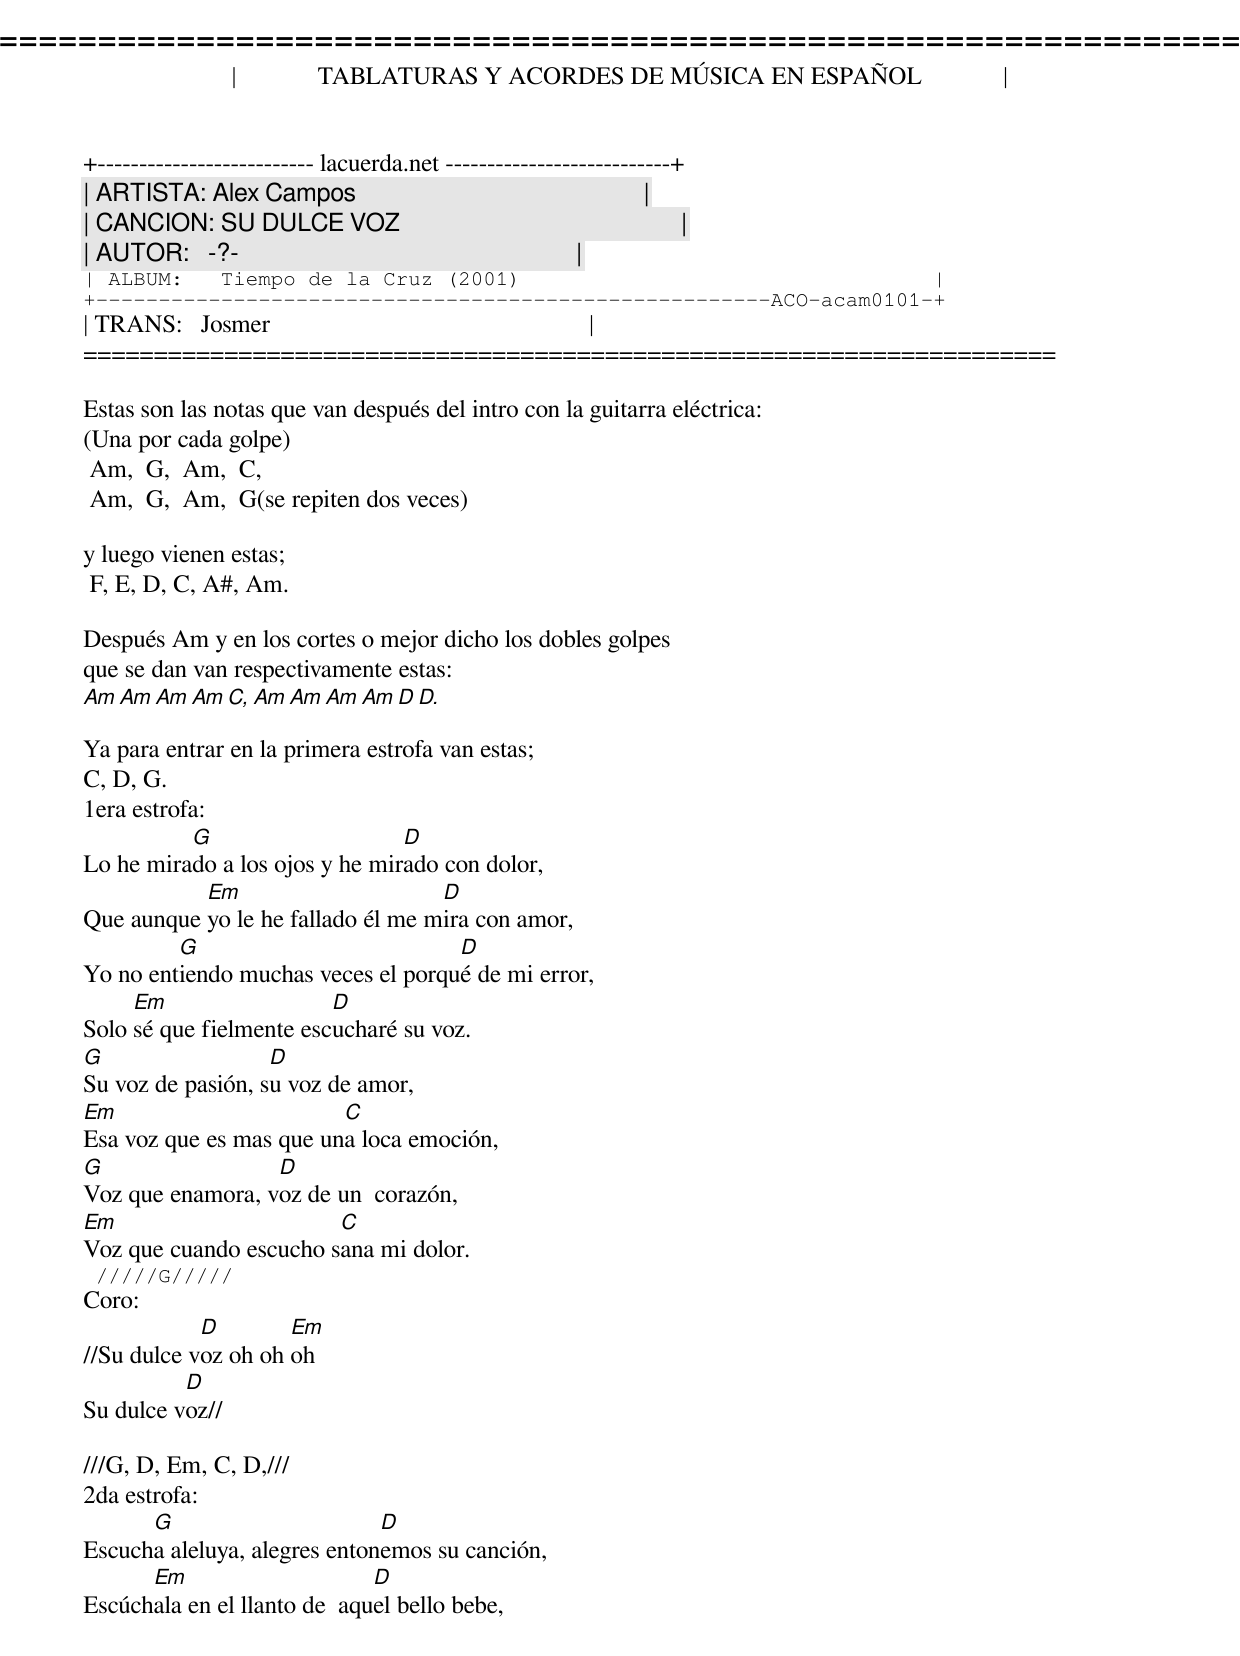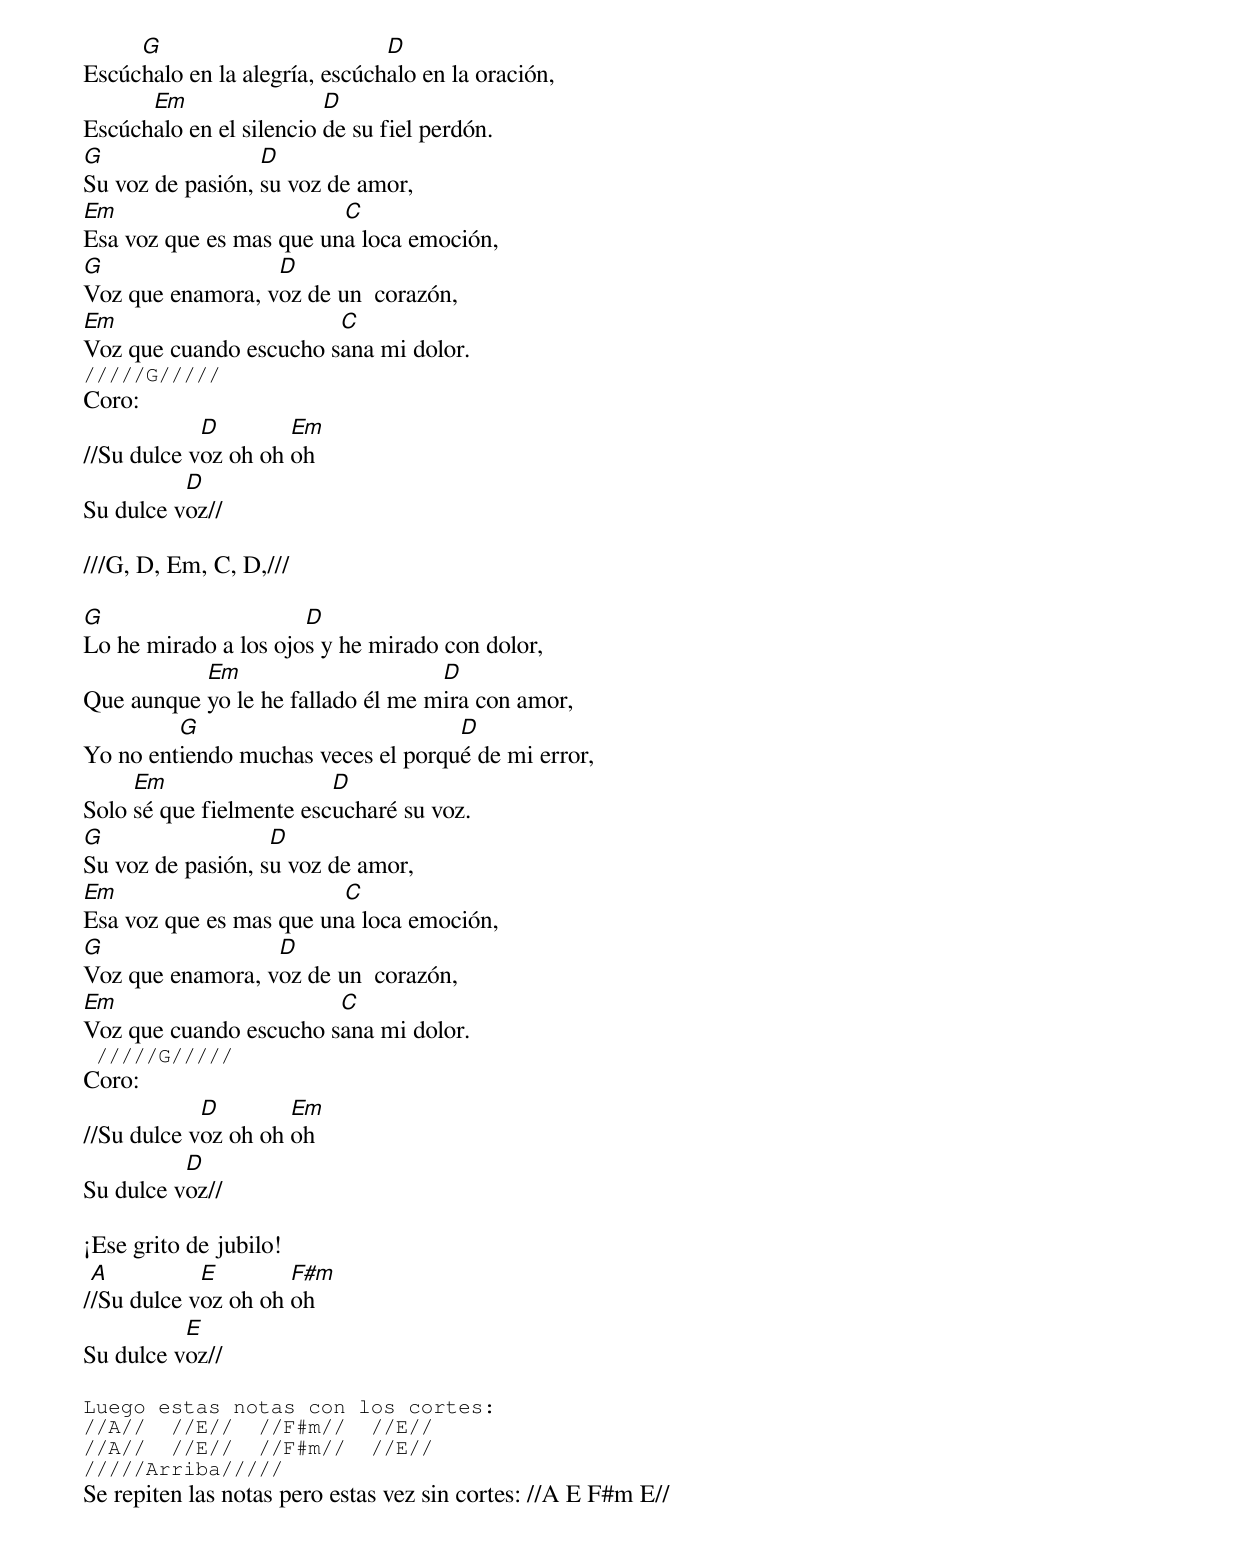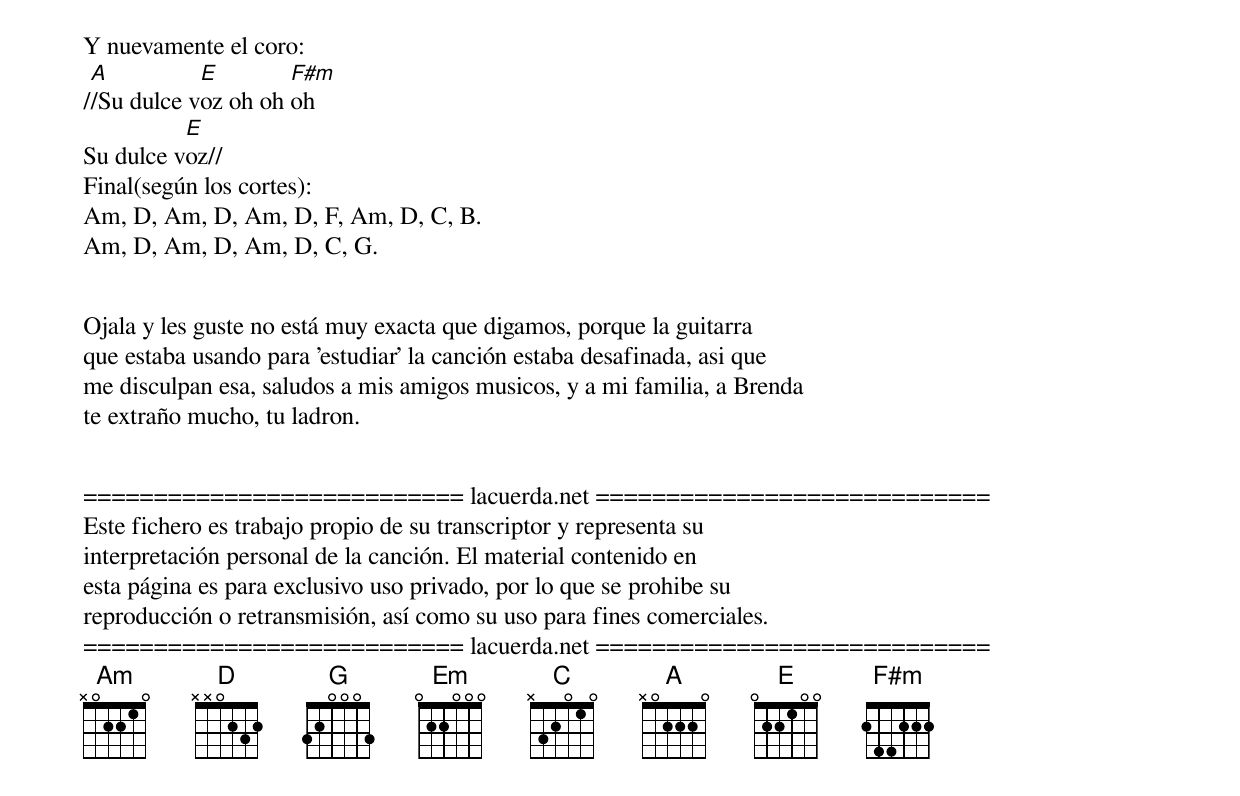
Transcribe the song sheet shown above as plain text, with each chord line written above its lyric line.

=====================================================================
|             TABLATURAS Y ACORDES DE MÚSICA EN ESPAÑOL             |
+-------------------------- lacuerda.net ---------------------------+
| ARTISTA: Alex Campos                                              |
| CANCION: SU DULCE VOZ                                             |
| AUTOR:   -?-                                                      |
| ALBUM:   Tiempo de la Cruz (2001)                                 |
+------------------------------------------------------ACO-acam0101-+
| TRANS:   Josmer                                                   |
=====================================================================

Estas son las notas que van después del intro con la guitarra eléctrica:
(Una por cada golpe)
 Am,  G,  Am,  C,
 Am,  G,  Am,  G(se repiten dos veces)

y luego vienen estas;
 F, E, D, C, A#, Am.

Después Am y en los cortes o mejor dicho los dobles golpes
que se dan van respectivamente estas:
Am Am  Am Am  C, Am Am Am Am D D.

Ya para entrar en la primera estrofa van estas;
C, D, G.
1era estrofa:
          G                     D
Lo he mirado a los ojos y he mirado con dolor,
           Em                      D
Que aunque yo le he fallado él me mira con amor,
         G                          D
Yo no entiendo muchas veces el porqué de mi error,
     Em                  D
Solo sé que fielmente escucharé su voz.
G                  D
Su voz de pasión, su voz de amor,
Em                       C
Esa voz que es mas que una loca emoción,
G                 D
Voz que enamora, voz de un  corazón,
Em                      C
Voz que cuando escucho sana mi dolor.
 /////G/////
Coro:
            D        Em
//Su dulce voz oh oh oh
          D
Su dulce voz//

///G, D, Em, C, D,///
2da estrofa:
      G                       D
Escucha aleluya, alegres entonemos su canción,
      Em                      D
Escúchala en el llanto de  aquel bello bebe,
     G                         D
Escúchalo en la alegría, escúchalo en la oración,
      Em                 D
Escúchalo en el silencio de su fiel perdón.
G                 D
Su voz de pasión, su voz de amor,
Em                       C
Esa voz que es mas que una loca emoción,
G                 D
Voz que enamora, voz de un  corazón,
Em                      C
Voz que cuando escucho sana mi dolor.
/////G/////
Coro:
            D        Em
//Su dulce voz oh oh oh
          D
Su dulce voz//

///G, D, Em, C, D,///

G                     D
Lo he mirado a los ojos y he mirado con dolor,
           Em                      D
Que aunque yo le he fallado él me mira con amor,
         G                          D
Yo no entiendo muchas veces el porqué de mi error,
     Em                  D
Solo sé que fielmente escucharé su voz.
G                  D
Su voz de pasión, su voz de amor,
Em                       C
Esa voz que es mas que una loca emoción,
G                 D
Voz que enamora, voz de un  corazón,
Em                      C
Voz que cuando escucho sana mi dolor.
 /////G/////
Coro:
            D        Em
//Su dulce voz oh oh oh
          D
Su dulce voz//

¡Ese grito de jubilo!
 A          E        F#m
//Su dulce voz oh oh oh
          E
Su dulce voz//

Luego estas notas con los cortes:
//A//  //E//  //F#m//  //E//
//A//  //E//  //F#m//  //E//
/////Arriba/////
Se repiten las notas pero estas vez sin cortes: //A E F#m E//
Y nuevamente el coro:
 A          E        F#m
//Su dulce voz oh oh oh
          E
Su dulce voz//
Final(según los cortes):
Am, D, Am, D, Am, D, F, Am, D, C, B.
Am, D, Am, D, Am, D, C, G.


Ojala y les guste no está muy exacta que digamos, porque la guitarra
que estaba usando para 'estudiar' la canción estaba desafinada, asi que
me disculpan esa, saludos a mis amigos musicos, y a mi familia, a Brenda
te extraño mucho, tu ladron.


=========================== lacuerda.net ============================
Este fichero es trabajo propio de su transcriptor y representa su
interpretación personal de la canción. El material contenido en
esta página es para exclusivo uso privado, por lo que se prohibe su
reproducción o retransmisión, así como su uso para fines comerciales.
=========================== lacuerda.net ============================
